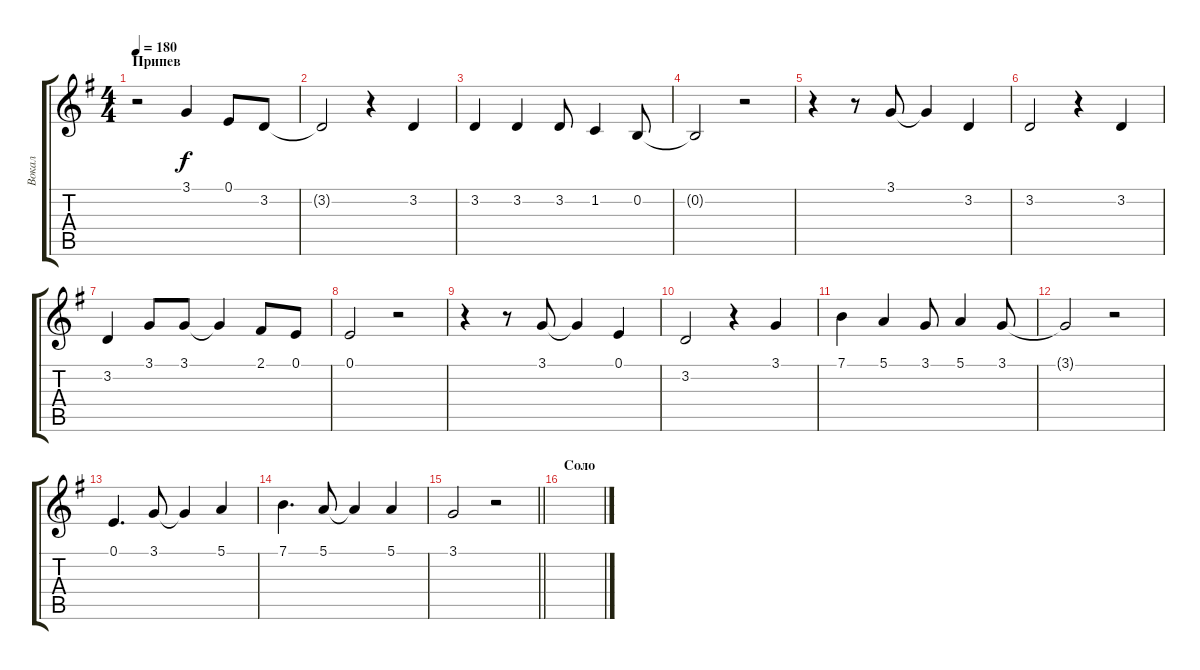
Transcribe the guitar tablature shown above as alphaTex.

\track ("Вокал" "Вокал") {instrument flute}
\staff {score tabs}
\tuning (E4 B3 G3 D3 A2 E2) {hide}
\ts (4 4)
\section ("" "Припев")
\tempo 180
\clef g2
\ks g
r.2{dy f} 3.1.4 0.1.8 3.2.8 |
3.2{t}.2 r.4 3.2.4 |
3.2.4 3.2.4 3.2.8 1.2.4 0.2.8 |
0.2{t}.2 r.2 |
r.4 r.8 3.1.8 3.1{t}.4 3.2.4 |
3.2.2 r.4 3.2.4 |
3.2.4 3.1.8 3.1.8 3.1{t}.4 2.1.8 0.1.8 |
0.1.2 r.2 |
r.4 r.8 3.1.8 3.1{t}.4 0.1.4 |
3.2.2 r.4 3.1.4 |
7.1.4 5.1.4 3.1.8 5.1.4 3.1.8 |
3.1{t}.2 r.2 |
0.1.4{d} 3.1.8 3.1{t}.4 5.1.4 |
7.1.4{d} 5.1.8 5.1{t}.4 5.1.4 |
\barLineRight lightlight
3.1.2 r.2 |
\section ("" "Соло")
